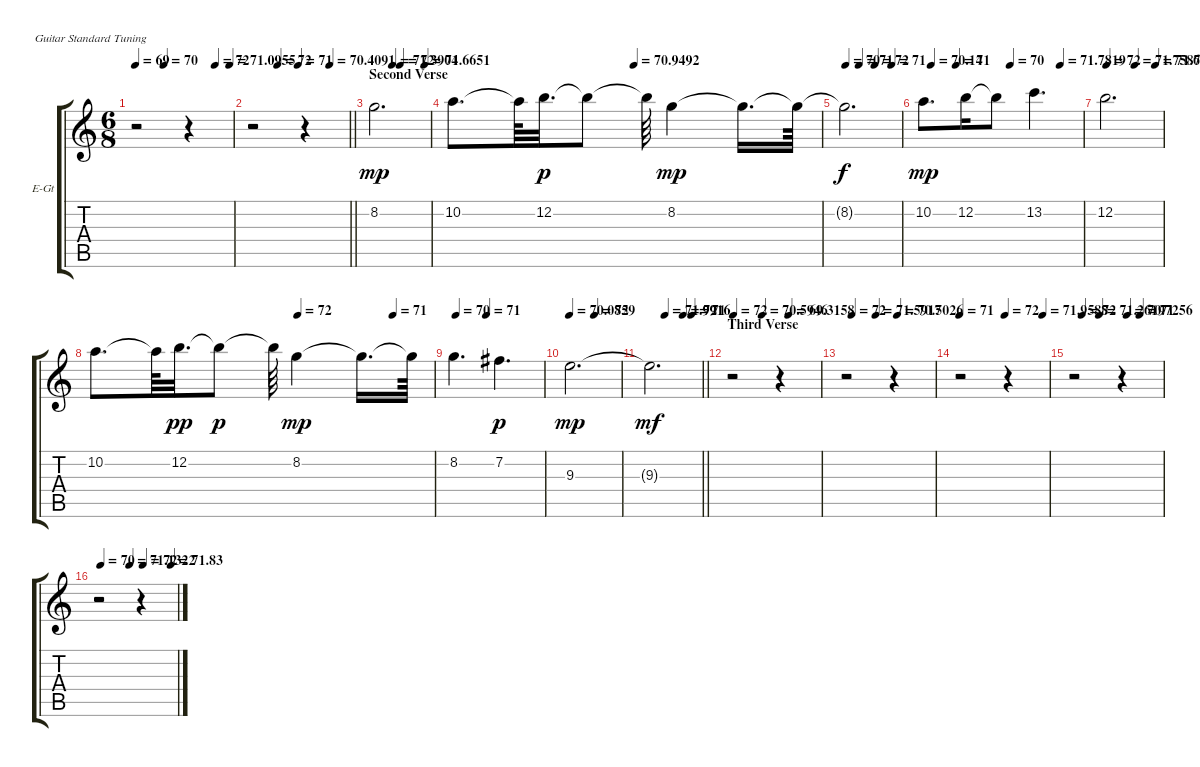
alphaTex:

\bracketExtendMode groupsimilarinstruments
\firstSystemTrackNameOrientation horizontal
\otherSystemsTrackNameOrientation horizontal
\track ("Electric hi gain 1 " "E-Gt") {instrument distortionguitar}
\staff {score tabs}
\tuning (E4 B3 G3 D3 A2 E2)
\ts (6 8)
\tempo 69
\tempo (70 0.29375)
\tempo (72 0.825)
\tempo (71.0955 0.975)
\clef g2
\ks c
r.2{dy mp} r.4 |
\tempo (72 0.26875)
\tempo (71 0.48125)
\tempo (70.4091 0.80625)
\barLineRight lightlight
r.2 r.4 |
\section ("" "Second Verse")
\tempo (71.3904 0.34375)
\tempo (72 0.48125)
\tempo (71.6651 0.9125)
8.2.2{d} |
\tempo (70.9492 0.49375)
10.2.8{d} 10.2{t}.64 12.2.32{d dy p} 12.2{t}.8 12.2{t}.64 8.2.4{dy mp} 8.2{t}.16{d} 8.2{t}.64 |
\tempo (70 0.04375)
\tempo (71 0.275)
\tempo (72 0.55)
\tempo (71 0.84375)
8.2{t}.2{d dy f} |
\tempo (70.14 0.05625)
\tempo (71 0.2125)
\tempo (70 0.55)
\tempo (71.7819 0.8625)
10.2.8{d dy mp} 12.2.16 12.2{t}.8 13.2.4{d} |
\tempo (72 0.04375)
\tempo (71.7587 0.53125)
\tempo (71.6097 0.88125)
12.2.2{d} |
\tempo (72 0.6)
\tempo (71 0.88125)
10.2.8{d} 10.2{t}.64 12.2.32{d dy pp} 12.2{t}.8{dy p} 12.2{t}.64 8.2.4{dy mp} 8.2{t}.16{d} 8.2{t}.64 |
\tempo (70 0.0375)
\tempo (71 0.375)
8.2.4{d} 7.2.4{d dy p} |
\tempo (70.0859 0.0125)
\tempo (72 0.5)
9.3.2{d dy mp} |
\tempo (71.9916 0.3125)
\tempo (72 0.65625)
\tempo (71 0.81875)
\barLineRight lightlight
9.3{t}.2{d dy mf} |
\section ("" "Third Verse")
\tempo (72 0.025)
\tempo (70.5946 0.35)
\tempo (69.3158 0.65)
r.2 r.4 |
\tempo (72 0.075)
\tempo (71.5917 0.34375)
\tempo (70.5026 0.5875)
r.2 r.4 |
\tempo (71 0.00625)
\tempo (72 0.5125)
\tempo (71.9588 0.9375)
r.2 r.4 |
\tempo (72 0.1)
\tempo (71.2619 0.29375)
\tempo (70.7256 0.60625)
\tempo (71 0.75)
r.2 r.4 |
\tempo (70 0.0375)
\tempo (71.1322 0.40625)
\tempo (72 0.575)
\tempo (71.83 0.93125)
r.2 r.4
